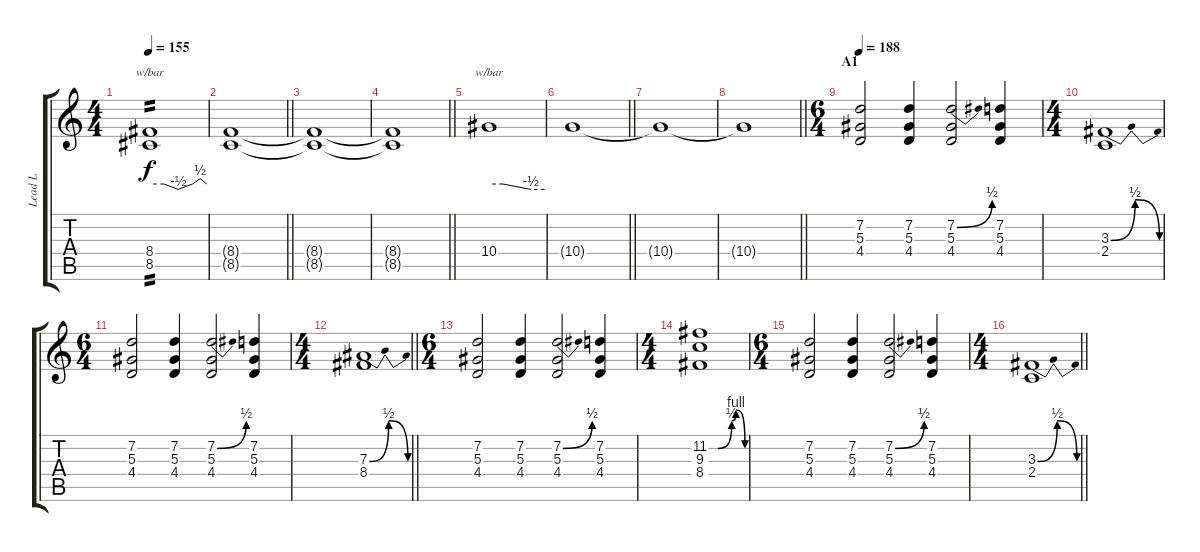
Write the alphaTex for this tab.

\track ("Lead L" "Lead L") {instrument overdrivenguitar}
\staff {score tabs}
\tuning (C4 G3 Eb3 Bb2 F2 C2) {hide}
\ts (4 4)
\section ("" "")
\tempo 155
\clef g2
\ks c
(8.4 8.5).1{tbe (custom default 0 0 15 0 30 -2 45 0 53 2 60 0) tp 2 dy f} |
\barLineRight lightlight
(8.4{t} 8.5{t}).1 |
(8.4{t} 8.5{t}).1 |
\barLineRight lightlight
(8.4{t} 8.5{t}).1 |
\section ("" "")
10.4.1{tbe (custom default 0 0 15 0 45 -2 60 -2)} |
\barLineRight lightlight
10.4{t}.1 |
10.4{t}.1 |
\barLineRight lightlight
10.4{t}.1 |
\ts (6 4)
\section ("" "A1")
\tempo 188
(7.2 5.3 4.4).2 (7.2 5.3 4.4).4 (7.2{be (bend 0 0 60 2)} 5.3 4.4).2 (7.2 5.3 4.4).4 |
\ts (4 4)
(3.3{be (bendrelease 0 0 55 2 55 2 60 0)} 2.4).1 |
\ts (6 4)
(7.2 5.3 4.4).2 (7.2 5.3 4.4).4 (7.2{be (bend 0 0 60 2)} 5.3 4.4).2 (7.2 5.3 4.4).4 |
\ts (4 4)
\barLineRight lightlight
(7.3{be (bendrelease 0 0 55 2 55 2 60 0)} 8.4).1 |
\ts (6 4)
\section ("" "")
(7.2 5.3 4.4).2 (7.2 5.3 4.4).4 (7.2{be (bend 0 0 60 2)} 5.3 4.4).2 (7.2 5.3 4.4).4 |
\ts (4 4)
(11.2{be (custom 0 0 15 0 38 2 45 4 60 0)} 9.3 8.4).1 |
\ts (6 4)
(7.2 5.3 4.4).2 (7.2 5.3 4.4).4 (7.2{be (bend 0 0 60 2)} 5.3 4.4).2 (7.2 5.3 4.4).4 |
\ts (4 4)
\barLineRight lightlight
(3.3{be (bendrelease 0 0 55 2 55 2 60 0)} 2.4).1
